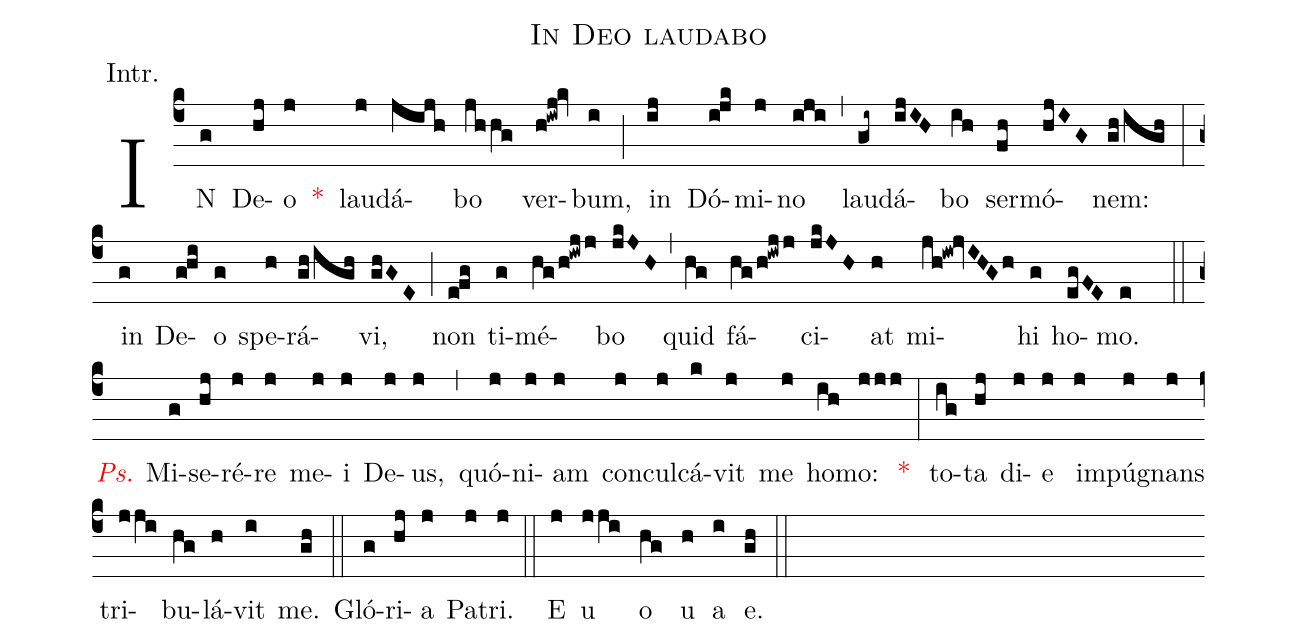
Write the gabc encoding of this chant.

name:In Deo laudabo;
annotation:Intr.;
mode:III.;
office-part:Introit;
%%
(c4) IN(g) De(hj)o(j) <v>\red{*}</v>() lau(j)dá(jijh)bo(jhhg) ver(h!iwj!kv)bum,(i) (;) in(ij) Dó(i!jk)mi(j)no(iji) (,) lau(gi~)dá(ijIH)bo(ih) ser(fh)mó(hjIG)nem:(gh/igh) (:) in(g) De(g!hi)o(g) spe(h)rá(gh/igh)vi,(ghGE) (;) non(e!fg) ti(g)mé(hg/h!iwjj)bo(jkJH) (,) quid(hg) fá(hg/h!iwjj)ci(jkJH)at(h) mi(jh!iw!jvIHGh)hi(g) ho(egFE)mo.(e) (::) <v>\redit{Ps.}</v> Mi(g)se(hj)ré(j)re(j) me(j)i(j) De(j)us,(j) (,) quó(j)ni(j)am(j) con(j)cul(j)cá(k)vit(j) me(j) ho(ih)mo:(jjj) <v>\red{*}</v>(:) to(ig)ta(hj) di(j)e(j) im(j)pú(j)gnans(j) tri(jji)bu(hg)lá(h)vit(i) me.(gh) (::) Gló(g)ri(hj)a(j) Pa(j)tri.(j) (::) E(j) u(jji) o(hg) u(h) a(i) e.(gh) (::)
